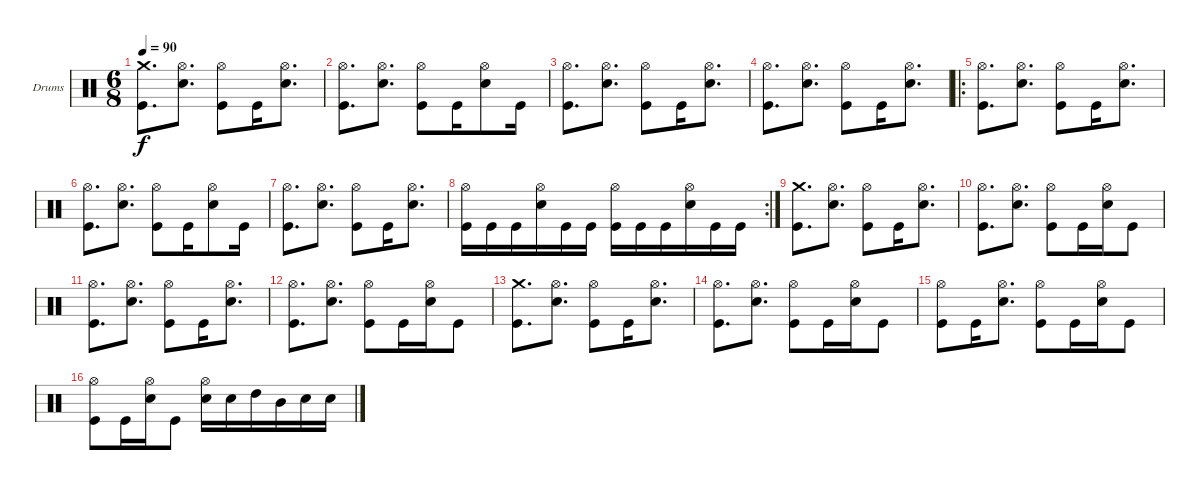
\defaultSystemsLayout 4
\bracketExtendMode groupsimilarinstruments
\firstSystemTrackNameOrientation horizontal
\otherSystemsTrackNameOrientation horizontal
\track ("Stefan Schwarzmann" "Drums") {instrument percussion}
\staff {score}
\articulation defaults
\ts (6 8)
\tempo 90
\clef neutral
\ks c
("Kick (hit)" "Crash medium (hit)").8{d dy f} ("Snare (hit) 2" "Hi-Hat (open)").8{d} ("Kick (hit)" "Hi-Hat (open)").8 "Kick (hit)".16 ("Snare (hit) 2" "Hi-Hat (open)").8{d} |
("Kick (hit)" "Hi-Hat (open)").8{d} ("Snare (hit) 2" "Hi-Hat (open)").8{d} ("Kick (hit)" "Hi-Hat (open)").8 "Kick (hit)".16 ("Snare (hit) 2" "Hi-Hat (open)").8 "Kick (hit)".16 |
("Kick (hit)" "Hi-Hat (open)").8{d} ("Snare (hit) 2" "Hi-Hat (open)").8{d} ("Kick (hit)" "Hi-Hat (open)").8 "Kick (hit)".16 ("Snare (hit) 2" "Hi-Hat (open)").8{d} |
("Kick (hit)" "Hi-Hat (open)").8{d} ("Snare (hit) 2" "Hi-Hat (open)").8{d} ("Kick (hit)" "Hi-Hat (open)").8 "Kick (hit)".16 ("Snare (hit) 2" "Hi-Hat (open)").8{d} |
\ro
("Kick (hit)" "Hi-Hat (open)").8{d} ("Snare (hit) 2" "Hi-Hat (open)").8{d} ("Kick (hit)" "Hi-Hat (open)").8 "Kick (hit)".16 ("Snare (hit) 2" "Hi-Hat (open)").8{d} |
("Kick (hit)" "Hi-Hat (open)").8{d} ("Snare (hit) 2" "Hi-Hat (open)").8{d} ("Kick (hit)" "Hi-Hat (open)").8 "Kick (hit)".16 ("Snare (hit) 2" "Hi-Hat (open)").8 "Kick (hit)".16 |
("Kick (hit)" "Hi-Hat (open)").8{d} ("Snare (hit) 2" "Hi-Hat (open)").8{d} ("Kick (hit)" "Hi-Hat (open)").8 "Kick (hit)".16 ("Snare (hit) 2" "Hi-Hat (open)").8{d} |
\rc 2
("Kick (hit)" "Hi-Hat (open)").16 "Kick (hit)".16 "Kick (hit)".16 ("Snare (hit) 2" "Hi-Hat (open)").16 "Kick (hit)".16 "Kick (hit)".16 ("Kick (hit)" "Hi-Hat (open)").16 "Kick (hit)".16 "Kick (hit)".16 ("Snare (hit) 2" "Hi-Hat (open)").16 "Kick (hit)".16 "Kick (hit)".16 |
("Kick (hit)" "Crash medium (hit)").8{d} ("Snare (hit) 2" "Hi-Hat (open)").8{d} ("Kick (hit)" "Hi-Hat (open)").8 "Kick (hit)".16 ("Snare (hit) 2" "Hi-Hat (open)").8{d} |
("Kick (hit)" "Hi-Hat (open)").8{d} ("Snare (hit) 2" "Hi-Hat (open)").8{d} ("Kick (hit)" "Hi-Hat (open)").8 "Kick (hit)".16 ("Snare (hit) 2" "Hi-Hat (open)").16 "Kick (hit)".8 |
("Kick (hit)" "Hi-Hat (open)").8{d} ("Snare (hit) 2" "Hi-Hat (open)").8{d} ("Kick (hit)" "Hi-Hat (open)").8 "Kick (hit)".16 ("Snare (hit) 2" "Hi-Hat (open)").8{d} |
("Kick (hit)" "Hi-Hat (open)").8{d} ("Snare (hit) 2" "Hi-Hat (open)").8{d} ("Kick (hit)" "Hi-Hat (open)").8 "Kick (hit)".16 ("Snare (hit) 2" "Hi-Hat (open)").16 "Kick (hit)".8 |
("Kick (hit)" "Crash medium (hit)").8{d} ("Snare (hit) 2" "Hi-Hat (open)").8{d} ("Kick (hit)" "Hi-Hat (open)").8 "Kick (hit)".16 ("Snare (hit) 2" "Hi-Hat (open)").8{d} |
("Kick (hit)" "Hi-Hat (open)").8{d} ("Snare (hit) 2" "Hi-Hat (open)").8{d} ("Kick (hit)" "Hi-Hat (open)").8 "Kick (hit)".16 ("Snare (hit) 2" "Hi-Hat (open)").16 "Kick (hit)".8 |
("Kick (hit)" "Hi-Hat (open)").8 "Kick (hit)".16 ("Snare (hit) 2" "Hi-Hat (open)").8{d} ("Kick (hit)" "Hi-Hat (open)").8 "Kick (hit)".16 ("Snare (hit) 2" "Hi-Hat (open)").16 "Kick (hit)".8 |
("Kick (hit)" "Hi-Hat (open)").8 "Kick (hit)".16 ("Snare (hit) 2" "Hi-Hat (open)").16 "Kick (hit)".8 ("Snare (hit) 2" "Hi-Hat (open)").16 "Snare (hit) 2".16 "High Tom (hit)".16 "Mid Tom (hit)".16 "Snare (hit) 2".16 "Snare (hit) 2".16
